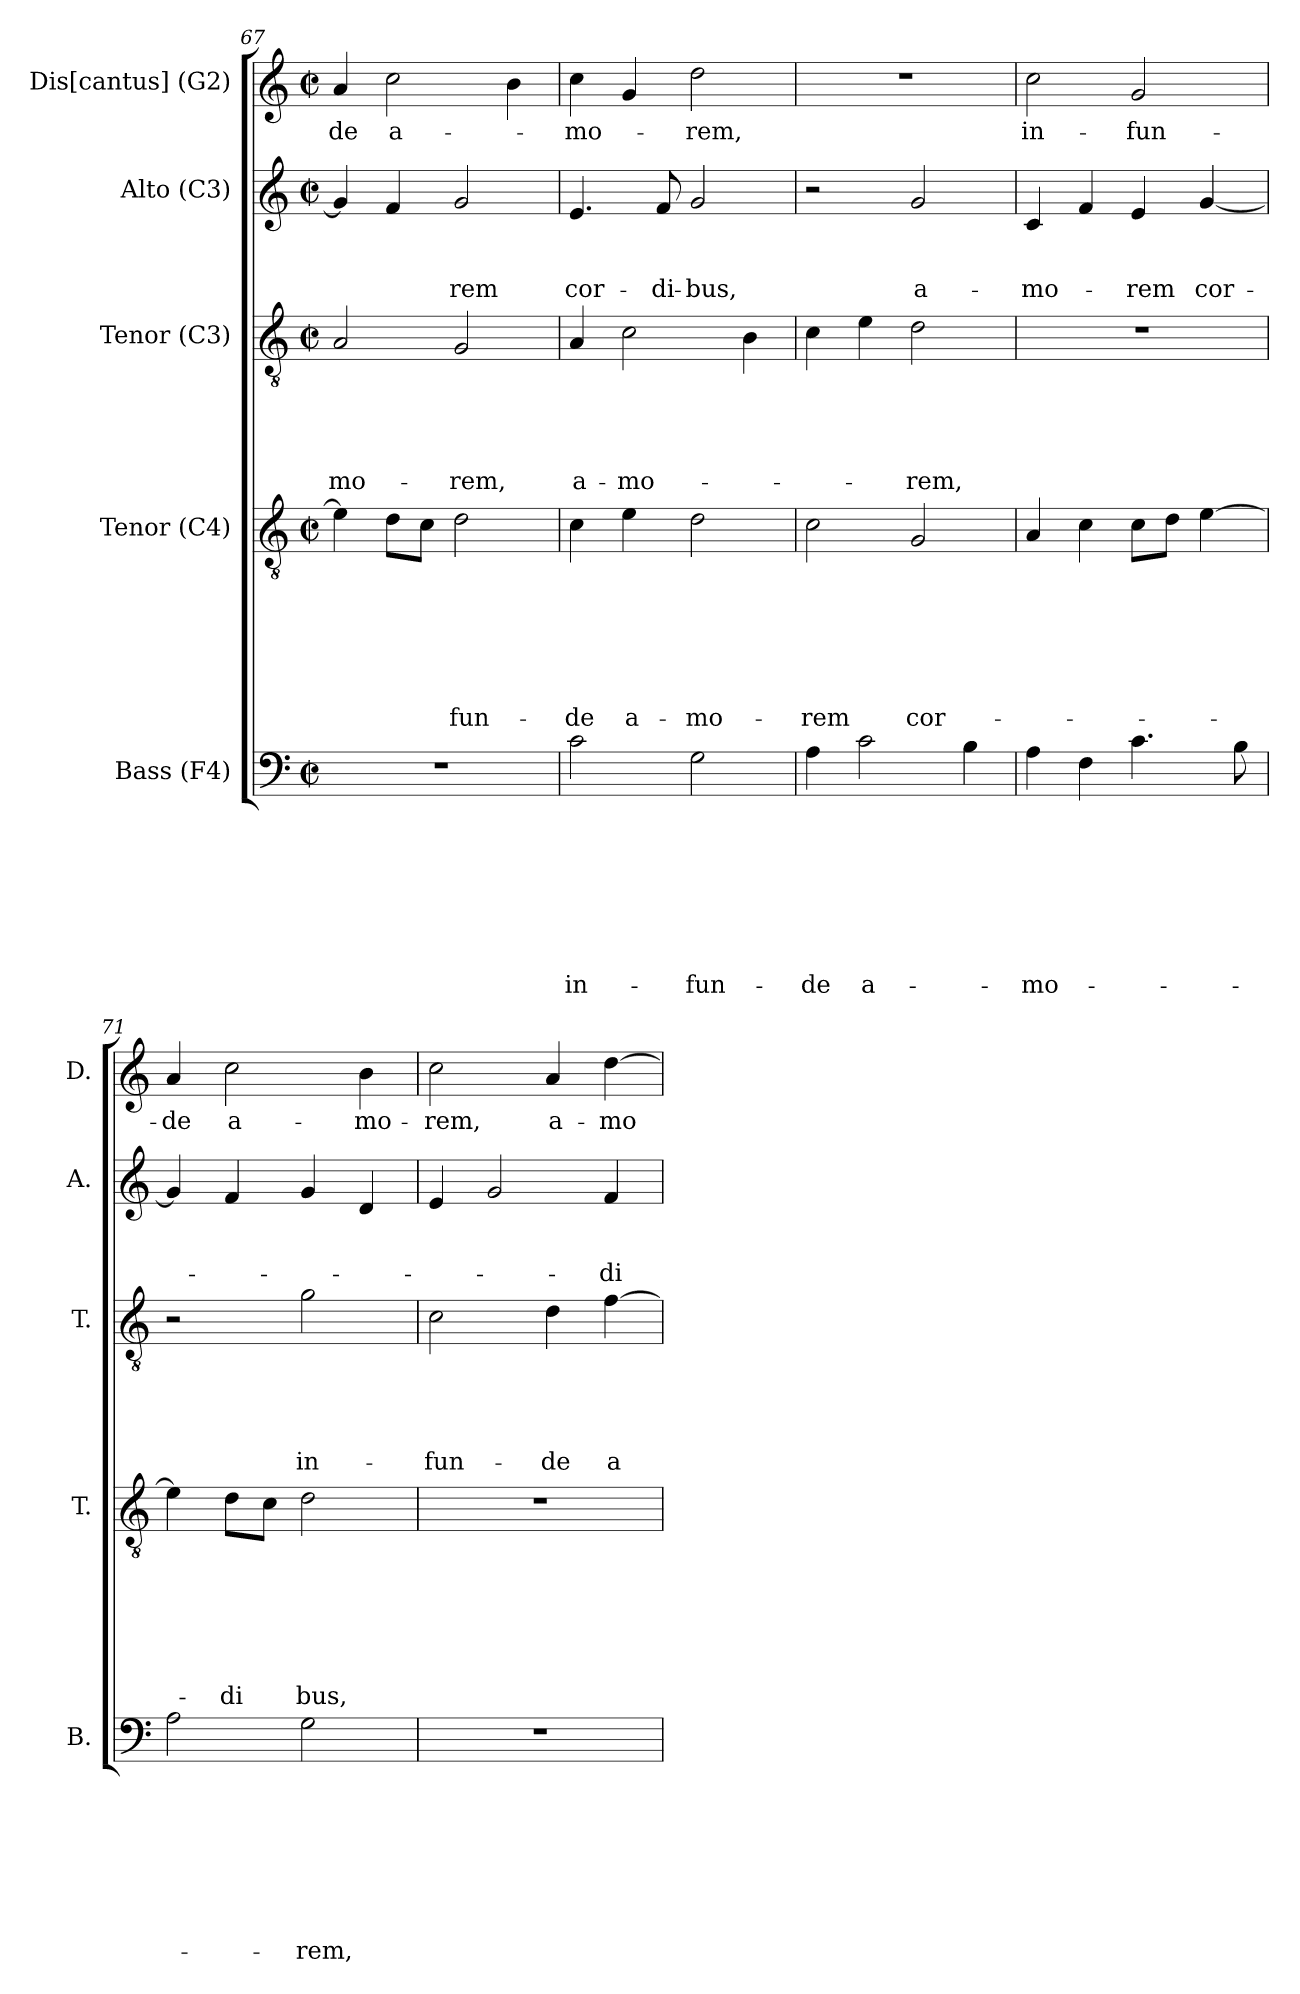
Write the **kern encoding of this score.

**kern	**text	**text	**text	**text	**text	**text	**text	**text	**kern	**text	**text	**text	**text	**text	**text	**text	**kern	**text	**text	**text	**text	**text	**kern	**text	**text	**text	**kern	**text
*part5	*part5	*part5	*part5	*part5	*part5	*part5	*part5	*part5	*part4	*part4	*part4	*part4	*part4	*part4	*part4	*part4	*part3	*part3	*part3	*part3	*part3	*part3	*part2	*part2	*part2	*part2	*part1	*part1
*staff5	*staff5	*staff5	*staff5	*staff5	*staff5	*staff5	*staff5	*staff5	*staff4	*staff4	*staff4	*staff4	*staff4	*staff4	*staff4	*staff4	*staff3	*staff3	*staff3	*staff3	*staff3	*staff3	*staff2	*staff2	*staff2	*staff2	*staff1	*staff1
*I"Bass (F4)	*	*	*	*	*	*	*	*	*I"Tenor (C4)	*	*	*	*	*	*	*	*I"Tenor (C3)	*	*	*	*	*	*I"Alto (C3)	*	*	*	*I"Dis[cantus] (G2)	*
*I'B.	*	*	*	*	*	*	*	*	*I'T.	*	*	*	*	*	*	*	*I'T.	*	*	*	*	*	*I'A.	*	*	*	*I'D.	*
*clefF4	*	*	*	*	*	*	*	*	*clefGv2	*	*	*	*	*	*	*	*clefGv2	*	*	*	*	*	*clefG2	*	*	*	*clefG2	*
*k[]	*	*	*	*	*	*	*	*	*k[]	*	*	*	*	*	*	*	*k[]	*	*	*	*	*	*k[]	*	*	*	*k[]	*
*C:	*	*	*	*	*	*	*	*	*C:	*	*	*	*	*	*	*	*C:	*	*	*	*	*	*C:	*	*	*	*C:	*
*M2/2	*	*	*	*	*	*	*	*	*M2/2	*	*	*	*	*	*	*	*M2/2	*	*	*	*	*	*M2/2	*	*	*	*M2/2	*
*met(c|)	*	*	*	*	*	*	*	*	*met(c|)	*	*	*	*	*	*	*	*met(c|)	*	*	*	*	*	*met(c|)	*	*	*	*met(c|)	*
=67	=67	=67	=67	=67	=67	=67	=67	=67	=67	=67	=67	=67	=67	=67	=67	=67	=67	=67	=67	=67	=67	=67	=67	=67	=67	=67	=67	=67
!	!	!	!	!	!	!	!	!	!	!	!	!	!	!	!	!	!	!	!	!	!	!LO:LY:b	!	!	!	!	!	!LO:LY:b
1r	.	.	.	.	.	.	.	.	4e\]	.	.	.	.	.	.	.	2A/	.	.	.	.	-mo-	4g/]	.	.	.	4a/	-de
!	!	!	!	!	!	!	!	!	!	!	!	!	!	!	!	!	!	!	!	!	!	!	!	!	!	!	!	!LO:LY:b
.	.	.	.	.	.	.	.	.	8d\L	.	.	.	.	.	.	.	.	.	.	.	.	.	4f/	.	.	.	2cc\	a-
.	.	.	.	.	.	.	.	.	8c\J	.	.	.	.	.	.	.	.	.	.	.	.	.	.	.	.	.	.	.
!	!	!	!	!	!	!	!	!	!	!	!	!	!	!	!	!LO:LY:b	!	!	!	!	!	!LO:LY:b	!	!	!	!LO:LY:b	!	!
.	.	.	.	.	.	.	.	.	2d\	.	.	.	.	.	.	-fun-	2G/	.	.	.	.	-rem,	2g/	.	.	-rem	.	.
.	.	.	.	.	.	.	.	.	.	.	.	.	.	.	.	.	.	.	.	.	.	.	.	.	.	.	4b\	.
=68	=68	=68	=68	=68	=68	=68	=68	=68	=68	=68	=68	=68	=68	=68	=68	=68	=68	=68	=68	=68	=68	=68	=68	=68	=68	=68	=68	=68
!	!	!	!	!	!	!	!	!LO:LY:b	!	!	!	!	!	!	!	!LO:LY:b	!	!	!	!	!	!LO:LY:b	!	!	!	!LO:LY:b	!	!LO:LY:b
2c\	.	.	.	.	.	.	.	in-	4c\	.	.	.	.	.	.	-de	4A/	.	.	.	.	a-	4.e/	.	.	cor-	4cc\	-mo-
!	!	!	!	!	!	!	!	!	!	!	!	!	!	!	!	!LO:LY:b	!	!	!	!	!	!LO:LY:b	!	!	!	!	!	!
.	.	.	.	.	.	.	.	.	4e\	.	.	.	.	.	.	a-	2c\	.	.	.	.	-mo-	.	.	.	.	4g/	.
!	!	!	!	!	!	!	!	!	!	!	!	!	!	!	!	!	!	!	!	!	!	!	!	!	!	!LO:LY:b	!	!
.	.	.	.	.	.	.	.	.	.	.	.	.	.	.	.	.	.	.	.	.	.	.	8f/	.	.	-di-	.	.
!	!	!	!	!	!	!	!	!LO:LY:b	!	!	!	!	!	!	!	!LO:LY:b	!	!	!	!	!	!	!	!	!	!LO:LY:b	!	!LO:LY:b
2G\	.	.	.	.	.	.	.	-fun-	2d\	.	.	.	.	.	.	-mo-	.	.	.	.	.	.	2g/	.	.	-bus,	2dd\	-rem,
.	.	.	.	.	.	.	.	.	.	.	.	.	.	.	.	.	4B\	.	.	.	.	.	.	.	.	.	.	.
=69	=69	=69	=69	=69	=69	=69	=69	=69	=69	=69	=69	=69	=69	=69	=69	=69	=69	=69	=69	=69	=69	=69	=69	=69	=69	=69	=69	=69
!	!	!	!	!	!	!	!	!LO:LY:b	!	!	!	!	!	!	!	!LO:LY:b	!	!	!	!	!	!	!	!	!	!	!	!
4A\	.	.	.	.	.	.	.	-de	2c\	.	.	.	.	.	.	-rem	4c\	.	.	.	.	.	2r	.	.	.	1r	.
!	!	!	!	!	!	!	!	!LO:LY:b	!	!	!	!	!	!	!	!	!	!	!	!	!	!	!	!	!	!	!	!
2c\	.	.	.	.	.	.	.	a-	.	.	.	.	.	.	.	.	4e\	.	.	.	.	.	.	.	.	.	.	.
!	!	!	!	!	!	!	!	!	!	!	!	!	!	!	!	!LO:LY:b	!	!	!	!	!	!LO:LY:b	!	!	!	!LO:LY:b	!	!
.	.	.	.	.	.	.	.	.	2G/	.	.	.	.	.	.	cor-	2d\	.	.	.	.	-rem,	2g/	.	.	a-	.	.
4B\	.	.	.	.	.	.	.	.	.	.	.	.	.	.	.	.	.	.	.	.	.	.	.	.	.	.	.	.
=70	=70	=70	=70	=70	=70	=70	=70	=70	=70	=70	=70	=70	=70	=70	=70	=70	=70	=70	=70	=70	=70	=70	=70	=70	=70	=70	=70	=70
!	!	!	!	!	!	!	!	!LO:LY:b	!	!	!	!	!	!	!	!	!	!	!	!	!	!	!	!	!	!LO:LY:b	!	!LO:LY:b
4A\	.	.	.	.	.	.	.	-mo-	4A/	.	.	.	.	.	.	.	1r	.	.	.	.	.	4c/	.	.	-mo-	2cc\	in-
4F\	.	.	.	.	.	.	.	.	4c\	.	.	.	.	.	.	.	.	.	.	.	.	.	4f/	.	.	.	.	.
!	!	!	!	!	!	!	!	!	!	!	!	!	!	!	!	!	!	!	!	!	!	!	!	!	!	!LO:LY:b	!	!LO:LY:b
4.c\	.	.	.	.	.	.	.	.	8c\L	.	.	.	.	.	.	.	.	.	.	.	.	.	4e/	.	.	-rem	2g/	-fun-
.	.	.	.	.	.	.	.	.	8d\J	.	.	.	.	.	.	.	.	.	.	.	.	.	.	.	.	.	.	.
!	!	!	!	!	!	!	!	!	!	!	!	!	!	!	!	!	!	!	!	!	!	!	!	!	!	!LO:LY:b	!	!
.	.	.	.	.	.	.	.	.	[>4e\	.	.	.	.	.	.	.	.	.	.	.	.	.	[<4g/	.	.	cor-	.	.
8B\	.	.	.	.	.	.	.	.	.	.	.	.	.	.	.	.	.	.	.	.	.	.	.	.	.	.	.	.
=71	=71	=71	=71	=71	=71	=71	=71	=71	=71	=71	=71	=71	=71	=71	=71	=71	=71	=71	=71	=71	=71	=71	=71	=71	=71	=71	=71	=71
!	!	!	!	!	!	!	!	!	!	!	!	!	!	!	!	!	!	!	!	!	!	!	!	!	!	!	!	!LO:LY:b
2A\	.	.	.	.	.	.	.	.	4e\]	.	.	.	.	.	.	.	2r	.	.	.	.	.	4g/]	.	.	.	4a/	-de
!	!	!	!	!	!	!	!	!	!	!	!	!	!	!	!	!LO:LY:b	!	!	!	!	!	!	!	!	!	!	!	!LO:LY:b
.	.	.	.	.	.	.	.	.	8d\L	.	.	.	.	.	.	-di	.	.	.	.	.	.	4f/	.	.	.	2cc\	a-
.	.	.	.	.	.	.	.	.	8c\J	.	.	.	.	.	.	.	.	.	.	.	.	.	.	.	.	.	.	.
!	!	!	!	!	!	!	!	!LO:LY:b	!	!	!	!	!	!	!	!LO:LY:b	!	!	!	!	!	!LO:LY:b	!	!	!	!	!	!
2G\	.	.	.	.	.	.	.	-rem,	2d\	.	.	.	.	.	.	bus,	2g\	.	.	.	.	in-	4g/	.	.	.	.	.
!	!	!	!	!	!	!	!	!	!	!	!	!	!	!	!	!	!	!	!	!	!	!	!	!	!	!	!	!LO:LY:b
.	.	.	.	.	.	.	.	.	.	.	.	.	.	.	.	.	.	.	.	.	.	.	4d/	.	.	.	4b\	-mo-
=72	=72	=72	=72	=72	=72	=72	=72	=72	=72	=72	=72	=72	=72	=72	=72	=72	=72	=72	=72	=72	=72	=72	=72	=72	=72	=72	=72	=72
!	!	!	!	!	!	!	!	!	!	!	!	!	!	!	!	!	!	!	!	!	!	!LO:LY:b	!	!	!	!	!	!LO:LY:b
1r	.	.	.	.	.	.	.	.	1r	.	.	.	.	.	.	.	2c\	.	.	.	.	-fun-	4e/	.	.	.	2cc\	-rem,
.	.	.	.	.	.	.	.	.	.	.	.	.	.	.	.	.	.	.	.	.	.	.	2g/	.	.	.	.	.
!	!	!	!	!	!	!	!	!	!	!	!	!	!	!	!	!	!	!	!	!	!	!LO:LY:b	!	!	!	!	!	!LO:LY:b
.	.	.	.	.	.	.	.	.	.	.	.	.	.	.	.	.	4d\	.	.	.	.	-de	.	.	.	.	4a/	a-
!	!	!	!	!	!	!	!	!	!	!	!	!	!	!	!	!	!	!	!	!	!	!LO:LY:b	!	!	!	!LO:LY:b	!	!LO:LY:b
.	.	.	.	.	.	.	.	.	.	.	.	.	.	.	.	.	[<4f\	.	.	.	.	a-	4f/	.	.	-di-	[<4dd\	-mo
=	=	=	=	=	=	=	=	=	=	=	=	=	=	=	=	=	=	=	=	=	=	=	=	=	=	=	=	=
*-	*-	*-	*-	*-	*-	*-	*-	*-	*-	*-	*-	*-	*-	*-	*-	*-	*-	*-	*-	*-	*-	*-	*-	*-	*-	*-	*-	*-
